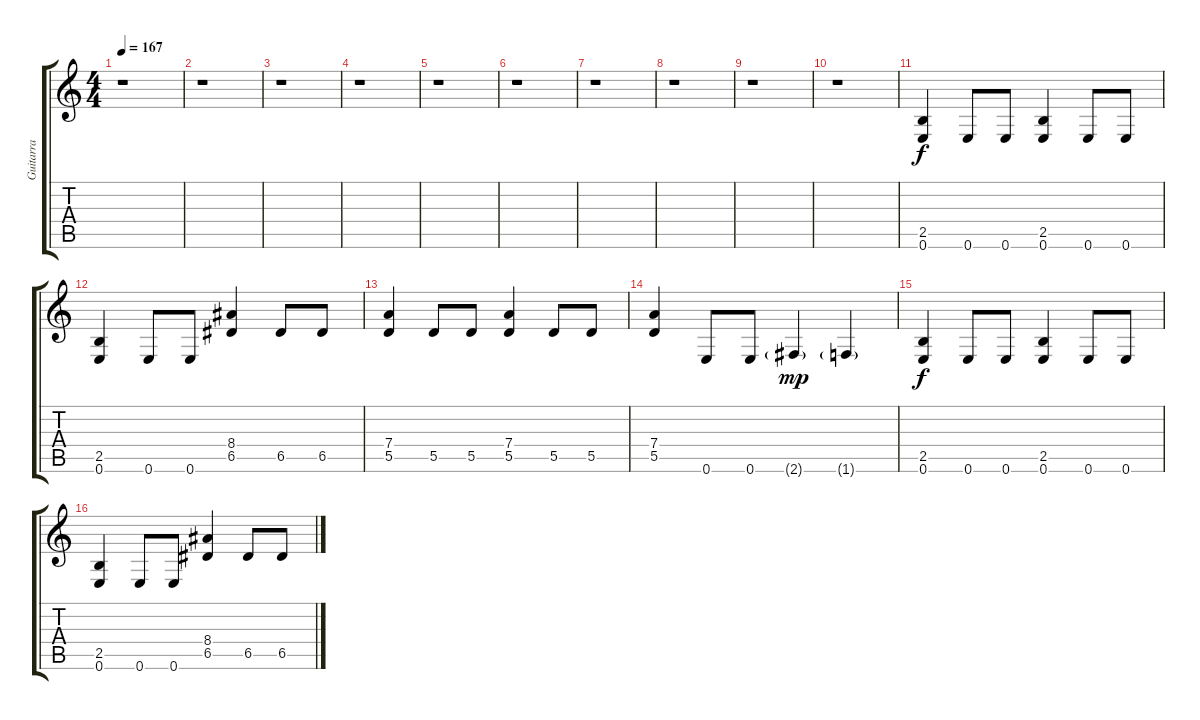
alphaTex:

\track ("Guitarra" "Guitarra") {instrument distortionguitar}
\staff {score tabs}
\tuning (E4 B3 G3 D3 A2 E2) {hide}
\ts (4 4)
\tempo 167
\clef g2
\ks c
r.1{dy f} |
r.1 |
r.1 |
r.1 |
r.1 |
r.1 |
r.1 |
r.1 |
r.1 |
r.1 |
(2.5 0.6).4 0.6.8 0.6.8 (2.5 0.6).4 0.6.8 0.6.8 |
(2.5 0.6).4 0.6.8 0.6.8 (8.4 6.5).4 6.5.8 6.5.8 |
(7.4 5.5).4 5.5.8 5.5.8 (7.4 5.5).4 5.5.8 5.5.8 |
(7.4 5.5).4 0.6.8 0.6.8 2.6{g}.4{dy mp} 1.6{g}.4 |
(2.5 0.6).4{dy f} 0.6.8 0.6.8 (2.5 0.6).4 0.6.8 0.6.8 |
(2.5 0.6).4 0.6.8 0.6.8 (8.4 6.5).4 6.5.8 6.5.8
